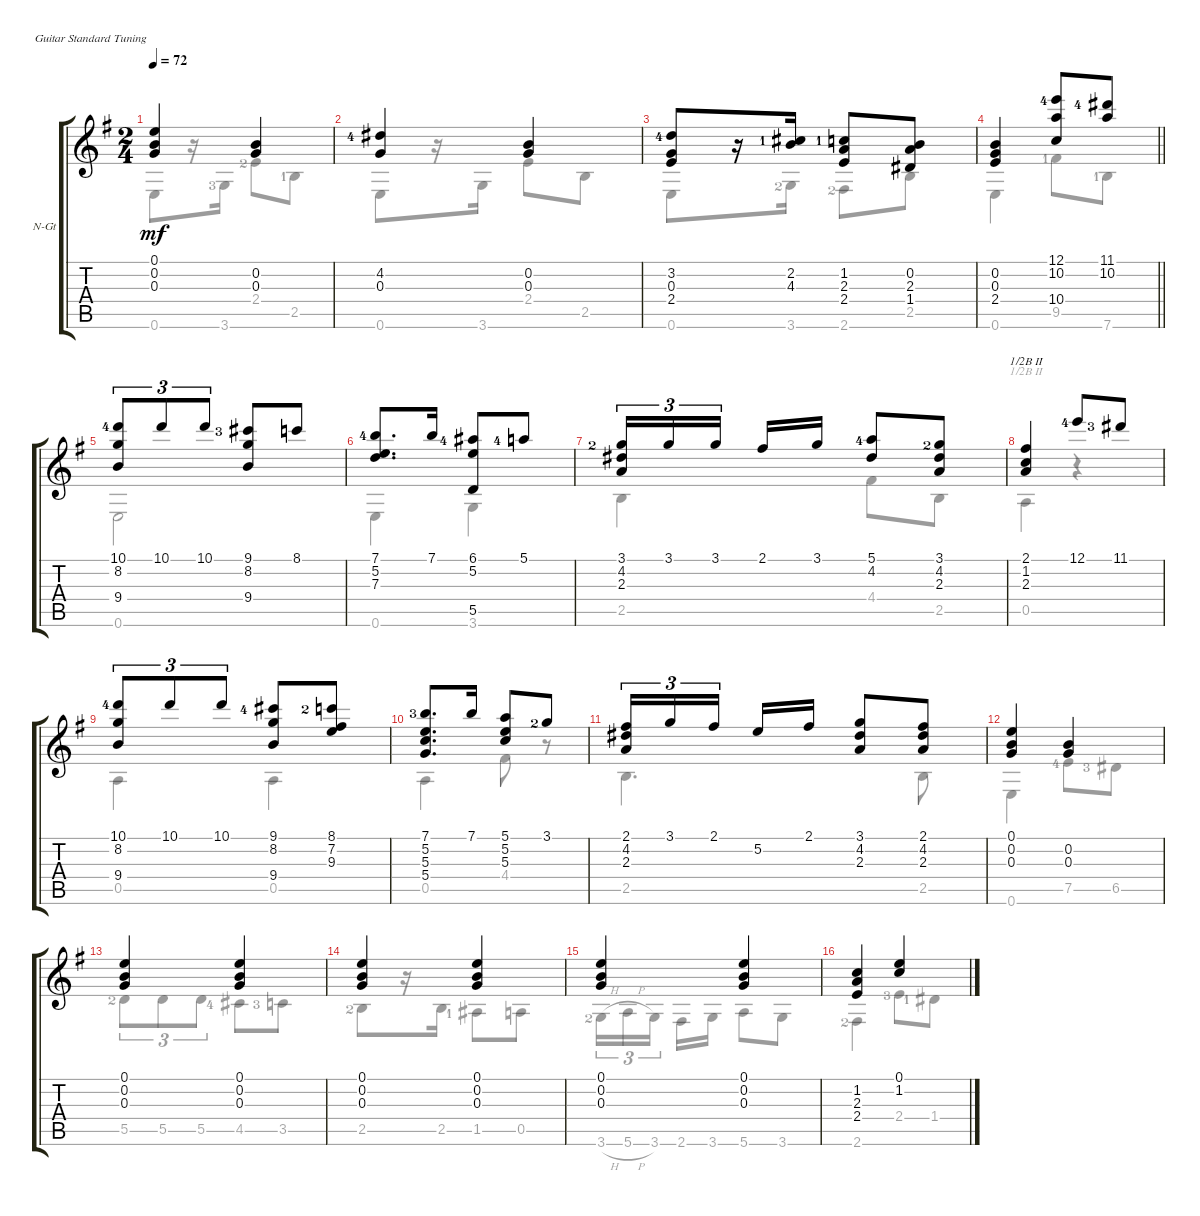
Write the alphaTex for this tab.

\defaultSystemsLayout 4
\bracketExtendMode groupsimilarinstruments
\firstSystemTrackNameOrientation horizontal
\otherSystemsTrackNameOrientation horizontal
\track ("Nylon Guitar" "N-Gt") {instrument acousticguitarsteel}
\staff {score tabs}
\tuning (E4 B3 G3 D3 A2 E2)
\voice
\ts (2 4)
\tempo 72
\clef g2
\ks eminor
(0.1 0.2 0.3).4{dy mf instrument acousticguitarsteel} (0.2 0.3).4 |
(4.2{lf 5} 0.3).4 (0.3 0.2).4 |
(3.2{lf 5} 0.3 2.4).8 r.16 (2.2{lf 2} 4.3).16 (1.2{lf 2} 2.3 2.4).8 (1.4 2.3 0.2).8 |
\barLineRight lightlight
(0.2 0.3 2.4).4 (12.1{lf 5} 10.2 10.4).8 (11.1{lf 5} 10.2).8 |
(10.1{lf 5} 8.2 9.4).8{tu (3 2)} 10.1.8{tu (3 2)} 10.1.8{tu (3 2)} (9.1{lf 4} 8.2 9.4).8 8.1.8 |
(7.1{lf 5} 5.2 7.3).8{d} 7.1.16 (6.1{lf 5} 5.2 5.5).8 5.1{lf 5}.8 |
(3.1{lf 3} 4.2 2.3).16{tu (3 2)} 3.1.16{tu (3 2)} 3.1.16{tu (3 2)} 2.1.16 3.1.16 (5.1{lf 5} 4.2).8 (3.1{lf 3} 4.2 2.3).8 |
(2.1 1.2 2.3).4{barre (2 half)} 12.1{lf 5}.8 11.1{lf 4}.8 |
(10.1{lf 5} 8.2 9.4).8{tu (3 2)} 10.1.8{tu (3 2)} 10.1.8{tu (3 2)} (9.1{lf 5} 8.2 9.4).8 (8.1{lf 3} 7.2 9.3).8 |
(7.1{lf 4} 5.2 5.3 5.4).8{d} 7.1.16 (5.1 5.2 5.3).8 3.1{lf 3}.8 |
(2.1 4.2 2.3).16{tu (3 2)} 3.1.16{tu (3 2)} 2.1.16{tu (3 2)} 5.2.16 2.1.16 (3.1 4.2 2.3).8 (2.3 4.2 2.1).8 |
(0.1 0.2 0.3).4 (0.2 0.3).4 |
(0.1 0.2 0.3).4 (0.1 0.2 0.3).4 |
(0.1 0.2 0.3).4 (0.1 0.2 0.3).4 |
(0.1 0.2 0.3).4 (0.1 0.2 0.3).4 |
(1.2 2.3 2.4).4 (0.1 1.2).4
\voice
\clef g2
\ottava regular
\simile none
\ks eminor
0.6.8{dy mf} r.16 3.6{lf 4}.16 2.4{lf 3}.8 2.5{lf 2}.8 |
0.6.8 r.16 3.6.16 2.4.8 2.5.8 |
0.6.8 r.16 3.6{lf 3}.16 2.6{lf 3}.8 2.5.8 |
\barLineRight lightlight
0.6.4 9.5{lf 2}.8 7.6{lf 2}.8 |
0.6.2 |
0.6.4 3.6.4 |
2.5.4 4.4.8 2.5.8 |
0.5.4{barre (2 half)} r.4 |
0.5.4 0.5.4 |
0.5.4 4.4.8 r.8 |
2.5.4{d} 2.5.8 |
0.6.4 7.5{lf 5}.8 6.5{lf 4}.8 |
5.5{lf 3}.8{tu (3 2)} 5.5.8{tu (3 2)} 5.5.8{tu (3 2)} 4.5{lf 5}.8 3.5{lf 4}.8 |
2.5{lf 3}.8 r.16 2.5.16 1.5{lf 2}.8 0.5.8 |
3.6{h lf 3}.16{tu (3 2)} 5.6{h}.16{tu (3 2)} 3.6.16{tu (3 2)} 2.6.16 3.6.16 5.6.8 3.6.8 |
2.6{lf 3}.4 2.4{lf 4}.8 1.4{lf 2}.8
